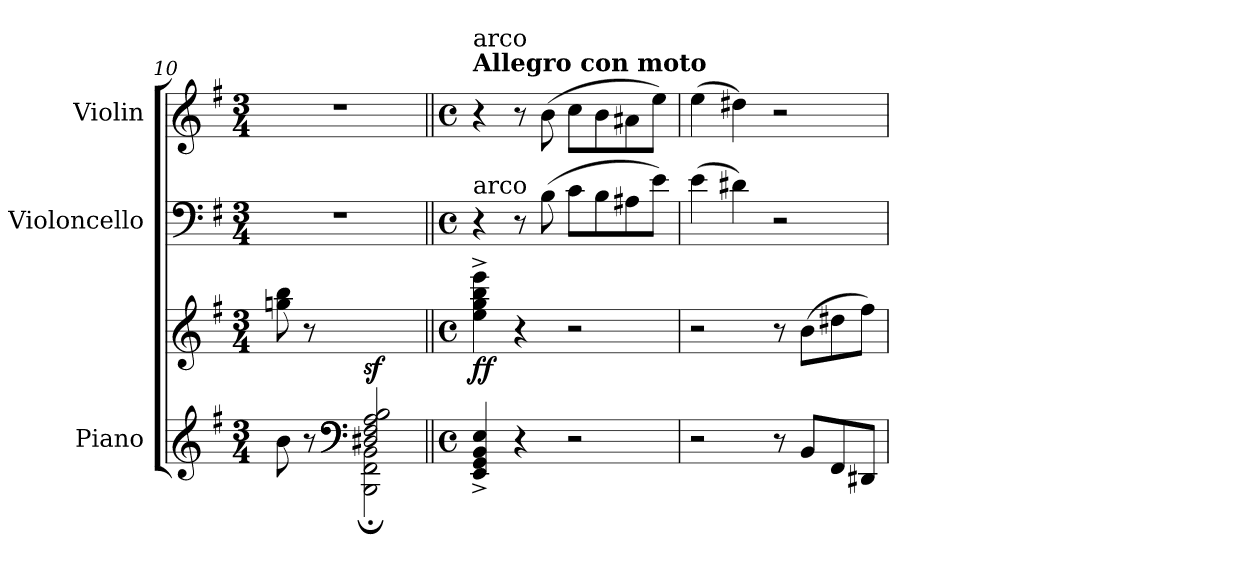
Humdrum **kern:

**kern	**kern	**dynam	**kern	**dynam	**kern	**dynam
*part3	*part3	*part3	*part2	*part2	*part1	*part1
*staff4	*staff3	*staff3/4	*staff2	*staff2	*staff1	*staff1
*I"Piano	*	*	*I"Violoncello	*	*I"Violin	*
*I'Pno.	*	*	*I'Vc.	*	*I'Vln.	*
*clefG2	*clefG2	*	*clefF4	*	*clefG2	*
*k[f#]	*k[f#]	*	*k[f#]	*	*k[f#]	*
*M3/4	*M3/4	*	*M3/4	*	*M3/4	*
=10	=10	=10	=10	=10	=10	=10
*^	*	*	*	*	*	*
4ryy	8b\	8ggn\ 8bb\	.	2.r	.	2.r	.
.	8r	8r	.	.	.	.	.
*clefF4	*	*	*	*	*	*	*
!	!	!	!LO:DY:b	!	!	!	!
2D#X/ 2F#/ 2A/ 2B/	2BBB\;< 2FF#\;< 2BB\;<	2ryy	sf	.	.	.	.
*v	*v	*	*	*	*	*	*
!!LO:LB:g=z
=11||	=11||	=11||	=11||	=11||	=11||	=11||
*M4/4	*M4/4	*	*M4/4	*	*M4/4	*
*met(c)	*met(c)	*	*met(c)	*	*met(c)	*
*^	*	*	*	*	*	*
!	!	!	!	!	!	!LO:TX:a:B:t=Allegro con moto	!
!	!	!	!	!	!	!LO:TX:a:t=arco	!
!	!	!	!	!LO:TX:a:t=arco	!	!	!
!	!	!	!LO:DY:b	!	!	!	!
*v	*v	*	*	*	*	*	*
4EE/^ 4GG/^ 4BB/^ 4E/^	4ee\^ 4gg\^ 4bb\^ 4eee\^	ff	4r	.	4r	.
4r	4r	.	8r	.	8r	.
!	!	!	!	!LO:DY:b	!	!
!	!	!	!	!LO:DY:n=1:b	!	!
!	!	!	!	!LO:DY:n=2:b	!	!LO:DY:b
!	!	!	!	!	!	!LO:DY:n=1:b
!	!	!	!	!	!	!LO:DY:n=2:b
.	.	.	(8B\	other-dynamics f other-dynamics	(8b\	other-dynamics f other-dynamics
2r	2r	.	8c\L	.	8cc\L	.
.	.	.	8B\	.	8b\	.
.	.	.	8A#X\	.	8a#X\	.
.	.	.	8e\J)	.	8ee\J)	.
=12	=12	=12	=12	=12	=12	=12
2r	2r	.	(4e\	.	(4ee\	.
.	.	.	4d#X\)	.	4dd#X\)	.
8r	8r	.	2r	.	2r	.
8BB/L	(8b\L	.	.	.	.	.
8FF#/	8dd#X\	.	.	.	.	.
8DD#X/J	8ff#\J)	.	.	.	.	.
=	=	=	=	=	=	=
*-	*-	*-	*-	*-	*-	*-
